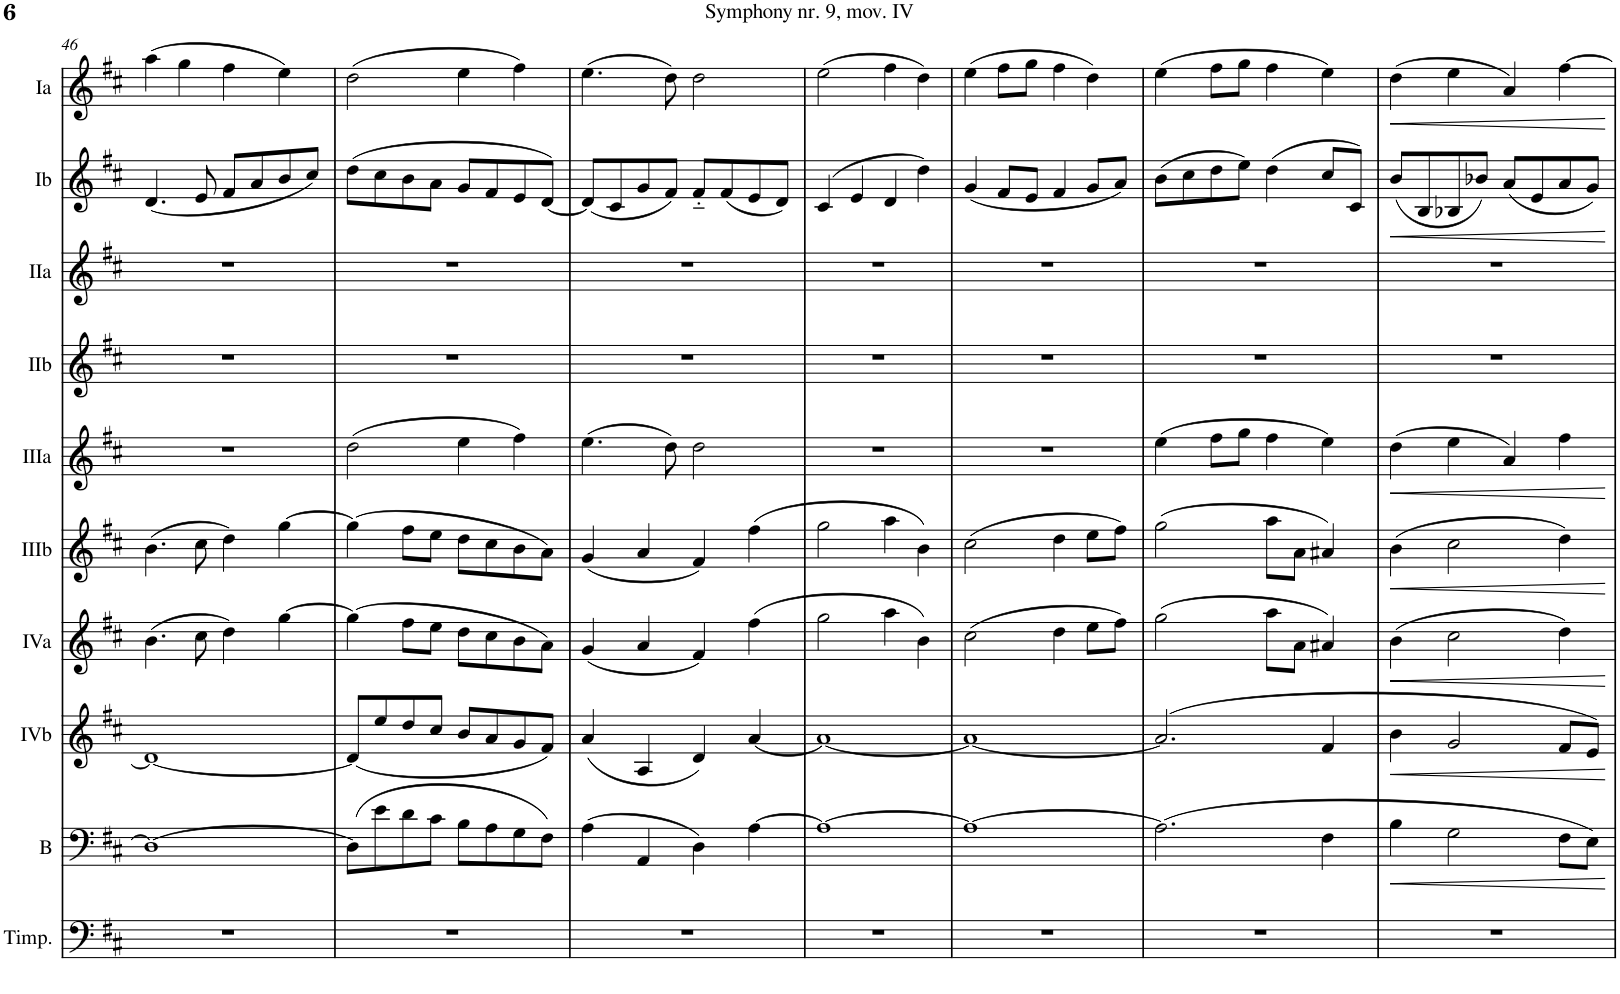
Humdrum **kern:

**kern	**kern	**dynam	**kern	**dynam	**kern	**dynam	**kern	**dynam	**kern	**dynam	**kern	**kern	**kern	**dynam	**kern	**dynam
*part10	*part9	*part9	*part8	*part8	*part7	*part7	*part6	*part6	*part5	*part5	*part4	*part3	*part2	*part2	*part1	*part1
*staff10	*staff9	*staff9	*staff8	*staff8	*staff7	*staff7	*staff6	*staff6	*staff5	*staff5	*staff4	*staff3	*staff2	*staff2	*staff1	*staff1
*I"Timpani	*I"Bass	*	*I"Acc. 4b	*	*I"Acc. 4a	*	*I"Acc. 3b	*	*I"Acc. 3a	*	*I"Acc. 2b	*I"Acc. 2a	*I"Acc. 1b	*	*I"Acc. 1a	*
*I'Timp.	*I'B	*	*	*	*	*	*	*	*	*	*	*	*	*	*	*
!!LO:PB:g=z
*clefF4	*clefF4	*	*clefG2	*	*clefG2	*	*clefG2	*	*clefG2	*	*clefG2	*clefG2	*clefG2	*	*clefG2	*
*	*Trd7c12	*	*Trd7c12	*	*Trd7c12	*	*Trd7c12	*	*Trd7c12	*	*	*	*	*	*	*
*k[f#c#]	*k[f#c#]	*	*k[f#c#]	*	*k[f#c#]	*	*k[f#c#]	*	*k[f#c#]	*	*k[f#c#]	*k[f#c#]	*k[f#c#]	*	*k[f#c#]	*
*M4/4	*M4/4	*	*M4/4	*	*M4/4	*	*M4/4	*	*M4/4	*	*M4/4	*M4/4	*M4/4	*	*M4/4	*
*met(c)	*met(c)	*	*met(c)	*	*met(c)	*	*met(c)	*	*met(c)	*	*met(c)	*met(c)	*met(c)	*	*met(c)	*
=46	=46	=46	=46	=46	=46	=46	=46	=46	=46	=46	=46	=46	=46	=46	=46	=46
1r	1D_	.	1d_	.	(4.b\	.	(4.b\	.	1r	.	1r	1r	(4.d/	.	(4aa\	.
.	.	.	.	.	.	.	.	.	.	.	.	.	.	.	4gg\	.
.	.	.	.	.	8cc#\	.	8cc#\	.	.	.	.	.	8e/	.	.	.
.	.	.	.	.	4dd\)	.	4dd\)	.	.	.	.	.	8f#/L	.	4ff#\	.
.	.	.	.	.	.	.	.	.	.	.	.	.	8a/	.	.	.
.	.	.	.	.	[4gg\	.	[4gg\	.	.	.	.	.	8b/	.	4ee\)	.
.	.	.	.	.	.	.	.	.	.	.	.	.	8cc#/J)	.	.	.
=47	=47	=47	=47	=47	=47	=47	=47	=47	=47	=47	=47	=47	=47	=47	=47	=47
1r	(8D\L]	.	(8d/L]	.	(4gg\]	.	(4gg\]	.	(2dd\	.	1r	1r	(8dd\L	.	(2dd\	.
.	8e\	.	8ee/	.	.	.	.	.	.	.	.	.	8cc#\	.	.	.
.	8d\	.	8dd/	.	8ff#\L	.	8ff#\L	.	.	.	.	.	8b\	.	.	.
.	8c#\J	.	8cc#/J	.	8ee\J	.	8ee\J	.	.	.	.	.	8a\J	.	.	.
.	8B\L	.	8b/L	.	8dd\L	.	8dd\L	.	4ee\	.	.	.	8g/L	.	4ee\	.
.	8A\	.	8a/	.	8cc#\	.	8cc#\	.	.	.	.	.	8f#/	.	.	.
.	8G\	.	8g/	.	8b\	.	8b\	.	4ff#\)	.	.	.	8e/	.	4ff#\)	.
.	8F#\J)	.	8f#/J)	.	8a\J)	.	8a\J)	.	.	.	.	.	[8d/J)	.	.	.
=48	=48	=48	=48	=48	=48	=48	=48	=48	=48	=48	=48	=48	=48	=48	=48	=48
1r	(4A\	.	(4a/	.	(4g/	.	(4g/	.	(4.ee\	.	1r	1r	(8d/L]	.	(4.ee\	.
.	.	.	.	.	.	.	.	.	.	.	.	.	8c#/	.	.	.
.	4AA/	.	4A/	.	4a/	.	4a/	.	.	.	.	.	8g/	.	.	.
.	.	.	.	.	.	.	.	.	8dd\)	.	.	.	8f#/J)	.	8dd\)	.
.	4D\)	.	4d/)	.	4f#/)	.	4f#/)	.	2dd\	.	.	.	8f#/L	.	2dd\	.
.	.	.	.	.	.	.	.	.	.	.	.	.	(8f#/	.	.	.
.	[4A\	.	[4a/	.	(4ff#\	.	(4ff#\	.	.	.	.	.	8e/	.	.	.
.	.	.	.	.	.	.	.	.	.	.	.	.	8d/J)	.	.	.
=49	=49	=49	=49	=49	=49	=49	=49	=49	=49	=49	=49	=49	=49	=49	=49	=49
1r	1A_	.	1a_	.	2gg\	.	2gg\	.	1r	.	1r	1r	(4c#/	.	(2ee\	.
.	.	.	.	.	.	.	.	.	.	.	.	.	4e/	.	.	.
.	.	.	.	.	4aa\	.	4aa\	.	.	.	.	.	4d/	.	4ff#\	.
.	.	.	.	.	4b\)	.	4b\)	.	.	.	.	.	4dd\)	.	4dd\)	.
=50	=50	=50	=50	=50	=50	=50	=50	=50	=50	=50	=50	=50	=50	=50	=50	=50
1r	1A_	.	1a_	.	(2cc#\	.	(2cc#\	.	1r	.	1r	1r	(4g/	.	(4ee\	.
.	.	.	.	.	.	.	.	.	.	.	.	.	8f#/L	.	8ff#\L	.
.	.	.	.	.	.	.	.	.	.	.	.	.	8e/J	.	8gg\J	.
.	.	.	.	.	4dd\	.	4dd\	.	.	.	.	.	4f#/	.	4ff#\	.
.	.	.	.	.	8ee\L	.	8ee\L	.	.	.	.	.	8g/L	.	4dd\)	.
.	.	.	.	.	8ff#\J)	.	8ff#\J)	.	.	.	.	.	8a/J)	.	.	.
=51	=51	=51	=51	=51	=51	=51	=51	=51	=51	=51	=51	=51	=51	=51	=51	=51
1r	(2.A\]	.	(2.a/]	.	(2gg\	.	(2gg\	.	(4ee\	.	1r	1r	(8b\L	.	(4ee\	.
.	.	.	.	.	.	.	.	.	.	.	.	.	8cc#\	.	.	.
.	.	.	.	.	.	.	.	.	8ff#\L	.	.	.	8dd\	.	8ff#\L	.
.	.	.	.	.	.	.	.	.	8gg\J	.	.	.	8ee\J)	.	8gg\J	.
.	.	.	.	.	8aa\L	.	8aa\L	.	4ff#\	.	.	.	(4dd\	.	4ff#\	.
.	.	.	.	.	8a\J	.	8a\J	.	.	.	.	.	.	.	.	.
.	4F#\	.	4f#/	.	4a#X/)	.	4a#X/)	.	4ee\)	.	.	.	8cc#/L	.	4ee\)	.
.	.	.	.	.	.	.	.	.	.	.	.	.	8c#/J)	.	.	.
=52	=52	=52	=52	=52	=52	=52	=52	=52	=52	=52	=52	=52	=52	=52	=52	=52
!	!	!LO:HP:b	!	!LO:HP:b	!	!LO:HP:b	!	!LO:HP:b	!	!LO:HP:b	!	!	!	!LO:HP:b	!	!LO:HP:b
1r	4B\	<	4b\	<	(4b\	<	(4b\	<	(4dd\	<	1r	1r	(8b/L	<	(4dd\	<
.	.	.	.	.	.	.	.	.	.	.	.	.	8B/	.	.	.
.	2G\	.	2g/	.	2cc#\	.	2cc#\	.	4ee\	.	.	.	8B-X/	.	4ee\	.
.	.	.	.	.	.	.	.	.	.	.	.	.	8b-X/J)	.	.	.
.	.	.	.	.	.	.	.	.	4a/)	.	.	.	(8a/L	.	4a/)	.
.	.	.	.	.	.	.	.	.	.	.	.	.	8e/	.	.	.
.	8F#\L	.	8f#/L	.	4dd\)	.	4dd\)	.	4ff#\	.	.	.	8a/	.	[4ff#\	.
.	8E\J)	.	8e/J)	.	.	.	.	.	.	.	.	.	8g/J)	.	.	.
.	.	[	.	[	.	[	.	[	.	[	.	.	.	[	.	[
=	=	=	=	=	=	=	=	=	=	=	=	=	=	=	=	=
*-	*-	*-	*-	*-	*-	*-	*-	*-	*-	*-	*-	*-	*-	*-	*-	*-
